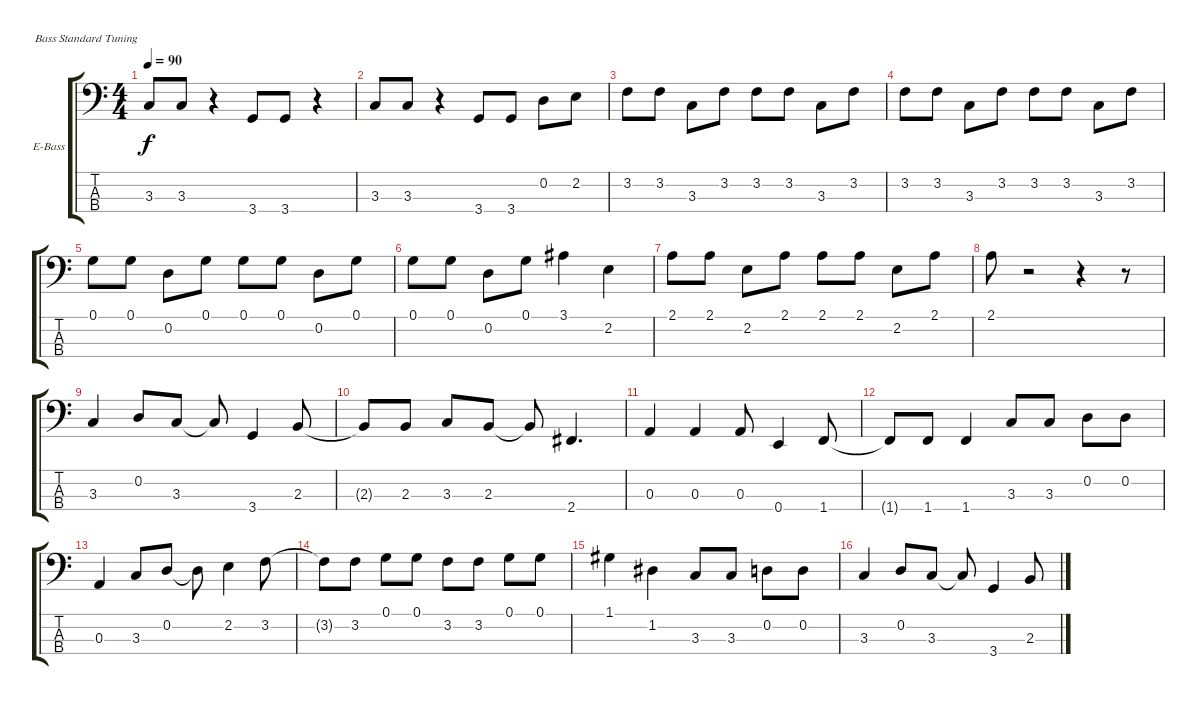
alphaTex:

\bracketExtendMode groupsimilarinstruments
\firstSystemTrackNameOrientation horizontal
\otherSystemsTrackNameOrientation horizontal
\track ("Alex (Bass)" "E-Bass") {instrument electricbassfinger}
\staff {score tabs}
\tuning (G2 D2 A1 E1)
\ts (4 4)
\tempo 90
\clef f4
\ks c
3.3.8{dy f} 3.3.8 r.4 3.4.8 3.4.8 r.4 |
3.3.8 3.3.8 r.4 3.4.8 3.4.8 0.2.8 2.2.8 |
3.2.8 3.2.8 3.3.8 3.2.8 3.2.8 3.2.8 3.3.8 3.2.8 |
3.2.8 3.2.8 3.3.8 3.2.8 3.2.8 3.2.8 3.3.8 3.2.8 |
0.1.8 0.1.8 0.2.8 0.1.8 0.1.8 0.1.8 0.2.8 0.1.8 |
0.1.8 0.1.8 0.2.8 0.1.8 3.1.4 2.2.4 |
2.1.8 2.1.8 2.2.8 2.1.8 2.1.8 2.1.8 2.2.8 2.1.8 |
2.1.8 r.2 r.4 r.8 |
3.3.4 0.2.8 3.3.8 3.3{t}.8 3.4.4 2.3.8 |
2.3{t}.8 2.3.8 3.3.8 2.3.8 2.3{t}.8 2.4.4{d} |
0.3.4 0.3.4 0.3.8 0.4.4 1.4.8 |
1.4{t}.8 1.4.8 1.4.4 3.3.8 3.3.8 0.2.8 0.2.8 |
0.3.4 3.3.8 0.2.8 0.2{t}.8 2.2.4 3.2.8 |
3.2{t}.8 3.2.8 0.1.8 0.1.8 3.2.8 3.2.8 0.1.8 0.1.8 |
1.1.4 1.2.4 3.3.8 3.3.8 0.2.8 0.2.8 |
3.3.4 0.2.8 3.3.8 3.3{t}.8 3.4.4 2.3.8
